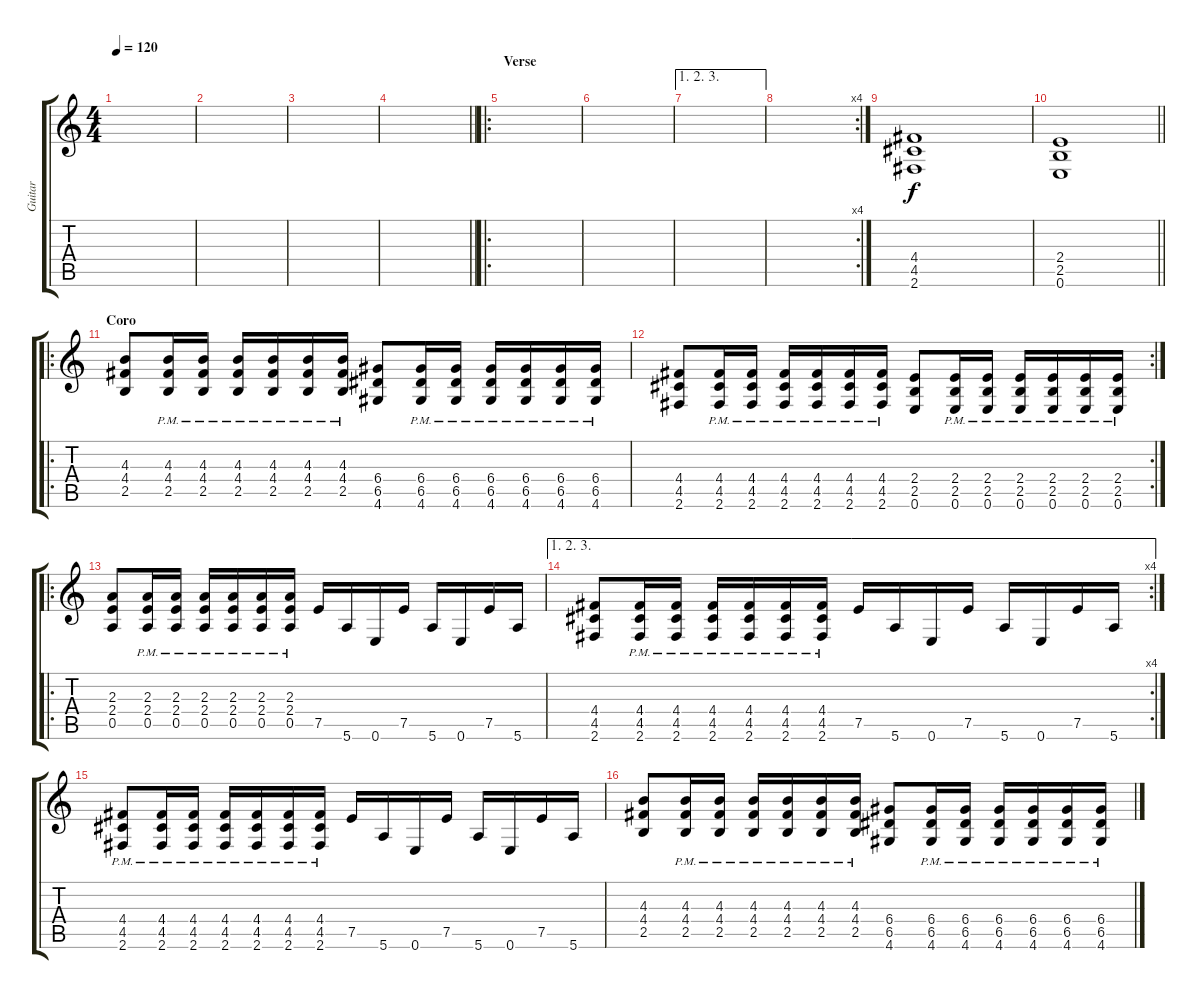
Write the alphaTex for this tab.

\track ("Guitar" "Guitar") {instrument distortionguitar}
\staff {score tabs}
\tuning (E4 B3 G3 D3 A2 E2) {hide}
\ts (4 4)
\tempo 120
\clef g2
\ks c
|
|
|
\barLineRight lightlight
|
\ro
\section ("" "Verse")
|
|
\ae (1 2 3)
|
\rc 4
|
(4.4 4.5 2.6).1 |
\barLineRight lightlight
(2.4 2.5 0.6).1 |
\ro
\section ("" "Coro")
(4.3 4.4 2.5).8 (4.3{pm} 4.4{pm} 2.5{pm}).16 (4.3{pm} 4.4{pm} 2.5{pm}).16 (4.3{pm} 4.4{pm} 2.5{pm}).16 (4.3{pm} 4.4{pm} 2.5{pm}).16 (4.3{pm} 4.4{pm} 2.5{pm}).16 (4.3{pm} 4.4{pm} 2.5{pm}).16 (6.4 6.5 4.6).8 (6.4{pm} 6.5{pm} 4.6{pm}).16 (6.4{pm} 6.5{pm} 4.6{pm}).16 (6.4{pm} 6.5{pm} 4.6{pm}).16 (6.4{pm} 6.5{pm} 4.6{pm}).16 (6.4{pm} 6.5{pm} 4.6{pm}).16 (6.4{pm} 6.5{pm} 4.6{pm}).16 |
\rc 2
(4.4 4.5 2.6).8 (4.4{pm} 4.5{pm} 2.6{pm}).16 (4.4{pm} 4.5{pm} 2.6{pm}).16 (4.4{pm} 4.5{pm} 2.6{pm}).16 (4.4{pm} 4.5{pm} 2.6{pm}).16 (4.4{pm} 4.5{pm} 2.6{pm}).16 (4.4{pm} 4.5{pm} 2.6{pm}).16 (2.4 2.5 0.6).8 (2.4{pm} 2.5{pm} 0.6{pm}).16 (2.4{pm} 2.5{pm} 0.6{pm}).16 (2.4{pm} 2.5{pm} 0.6{pm}).16 (2.4{pm} 2.5{pm} 0.6{pm}).16 (2.4{pm} 2.5{pm} 0.6{pm}).16 (2.4{pm} 2.5{pm} 0.6{pm}).16 |
\ro
(2.3 2.4 0.5).8 (2.3{pm} 2.4{pm} 0.5{pm}).16 (2.3{pm} 2.4{pm} 0.5{pm}).16 (2.3{pm} 2.4{pm} 0.5{pm}).16 (2.3{pm} 2.4{pm} 0.5{pm}).16 (2.3{pm} 2.4{pm} 0.5{pm}).16 (2.3{pm} 2.4{pm} 0.5{pm}).16 7.5.16 5.6.16 0.6.16 7.5.16 5.6.16 0.6.16 7.5.16 5.6.16 |
\ae (1 2 3)
\rc 4
(4.4 4.5 2.6).8 (4.4{pm} 4.5{pm} 2.6{pm}).16 (4.4{pm} 4.5{pm} 2.6{pm}).16 (4.4{pm} 4.5{pm} 2.6{pm}).16 (4.4{pm} 4.5{pm} 2.6{pm}).16 (4.4{pm} 4.5{pm} 2.6{pm}).16 (4.4{pm} 4.5{pm} 2.6{pm}).16 7.5.16 5.6.16 0.6.16 7.5.16 5.6.16 0.6.16 7.5.16 5.6.16 |
(4.4 4.5 2.6{pm}).8 (4.4{pm} 4.5{pm} 2.6{pm}).16 (4.4{pm} 4.5{pm} 2.6{pm}).16 (4.4{pm} 4.5{pm} 2.6{pm}).16 (4.4{pm} 4.5{pm} 2.6{pm}).16 (4.4{pm} 4.5{pm} 2.6{pm}).16 (4.4{pm} 4.5{pm} 2.6{pm}).16 7.5.16 5.6.16 0.6.16 7.5.16 5.6.16 0.6.16 7.5.16 5.6.16 |
(4.3 4.4 2.5).8 (4.3{pm} 4.4{pm} 2.5{pm}).16 (4.3{pm} 4.4{pm} 2.5{pm}).16 (4.3{pm} 4.4{pm} 2.5{pm}).16 (4.3{pm} 4.4{pm} 2.5{pm}).16 (4.3{pm} 4.4{pm} 2.5{pm}).16 (4.3{pm} 4.4{pm} 2.5{pm}).16 (6.4 6.5 4.6).8 (6.4{pm} 6.5{pm} 4.6{pm}).16 (6.4{pm} 6.5{pm} 4.6{pm}).16 (6.4{pm} 6.5{pm} 4.6{pm}).16 (6.4{pm} 6.5{pm} 4.6{pm}).16 (6.4{pm} 6.5{pm} 4.6{pm}).16 (6.4{pm} 6.5{pm} 4.6{pm}).16
